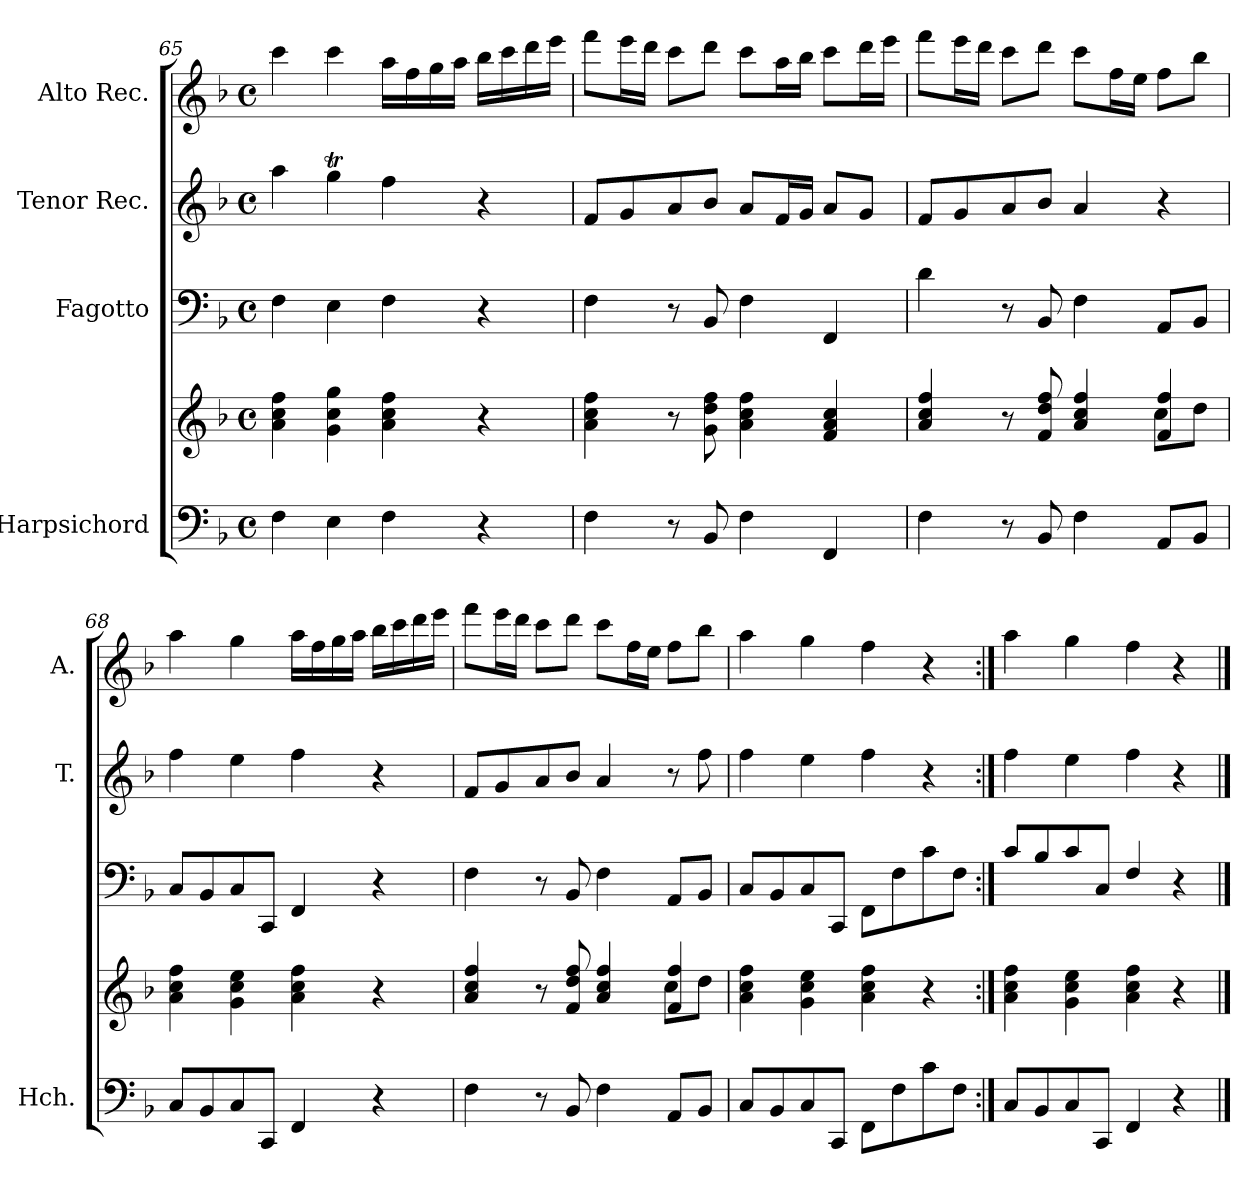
**kern	**kern	**kern	**kern	**kern
*part4	*part4	*part3	*part2	*part1
*staff5	*staff4	*staff3	*staff2	*staff1
*I"Harpsichord	*	*I"Fagotto	*I"Tenor Rec.	*I"Alto Rec.
*I'Hch.	*	*	*I'T.	*I'A.
*clefF4	*clefG2	*clefF4	*clefG2	*clefG2
*k[b-]	*k[b-]	*k[b-]	*k[b-]	*k[b-]
*M4/4	*M4/4	*M4/4	*M4/4	*M4/4
*met(c)	*met(c)	*met(c)	*met(c)	*met(c)
=65	=65	=65	=65	=65
4F\	4a\ 4cc\ 4ff\	4F\	4aa\	4ccc\
4E\	4g\ 4cc\ 4gg\	4E\	4ggT\	4ccc\
4F\	4a\ 4cc\ 4ff\	4F\	4ff\	16aa\LL
.	.	.	.	16ff\
.	.	.	.	16gg\
.	.	.	.	16aa\JJ
4r	4r	4r	4r	16bb-\LL
.	.	.	.	16ccc\
.	.	.	.	16ddd\
.	.	.	.	16eee\JJ
=66	=66	=66	=66	=66
4F\	4a\ 4cc\ 4ff\	4F\	8f/L	8fff\L
.	.	.	8g/	16eee\L
.	.	.	.	16ddd\JJ
8r	8r	8r	8a/	8ccc\L
8BB-/	8g\ 8dd\ 8ff\	8BB-/	8b-/J	8ddd\J
4F\	4a\ 4cc\ 4ff\	4F\	8a/L	8ccc\L
.	.	.	16f/L	16aa\L
.	.	.	16g/JJ	16bb-\JJ
4FF/	4f/ 4a/ 4cc/	4FF/	8a/L	8ccc\L
.	.	.	8g/J	16ddd\L
.	.	.	.	16eee\JJ
!!LO:LB:g=z
=67	=67	=67	=67	=67
*	*^	*	*	*
4F\	4a/ 4cc/ 4ff/	2.ryy	4d\	8f/L	8fff\L
.	.	.	.	8g/	16eee\L
.	.	.	.	.	16ddd\JJ
8r	8r	.	8r	8a/	8ccc\L
8BB-/	8f/ 8dd/ 8ff/	.	8BB-/	8b-/J	8ddd\J
4F\	4a/ 4cc/ 4ff/	.	4F\	4a/	8ccc\L
.	.	.	.	.	16ff\L
.	.	.	.	.	16ee\JJ
8AA/L	4f/ 4ff/	8cc\L	8AA/L	4r	8ff\L
8BB-/J	.	8dd\J	8BB-/J	.	8bb-\J
*	*v	*v	*	*	*
=68	=68	=68	=68	=68
8C/L	4a\ 4cc\ 4ff\	8C/L	4ff\	4aa\
8BB-/	.	8BB-/	.	.
8C/	4g\ 4cc\ 4ee\	8C/	4ee\	4gg\
8CC/J	.	8CC/J	.	.
4FF/	4a\ 4cc\ 4ff\	4FF/	4ff\	16aa\LL
.	.	.	.	16ff\
.	.	.	.	16gg\
.	.	.	.	16aa\JJ
4r	4r	4r	4r	16bb-\LL
.	.	.	.	16ccc\
.	.	.	.	16ddd\
.	.	.	.	16eee\JJ
=69	=69	=69	=69	=69
*	*^	*	*	*
4F\	4a/ 4cc/ 4ff/	2.ryy	4F\	8f/L	8fff\L
.	.	.	.	8g/	16eee\L
.	.	.	.	.	16ddd\JJ
8r	8r	.	8r	8a/	8ccc\L
8BB-/	8f/ 8dd/ 8ff/	.	8BB-/	8b-/J	8ddd\J
4F\	4a/ 4cc/ 4ff/	.	4F\	4a/	8ccc\L
.	.	.	.	.	16ff\L
.	.	.	.	.	16ee\JJ
8AA/L	4f/ 4ff/	8cc\L	8AA/L	8r	8ff\L
8BB-/J	.	8dd\J	8BB-/J	8ff\	8bb-\J
*	*v	*v	*	*	*
=70	=70	=70	=70	=70
8C/L	4a\ 4cc\ 4ff\	8C/L	4ff\	4aa\
8BB-/	.	8BB-/	.	.
8C/	4g\ 4cc\ 4ee\	8C/	4ee\	4gg\
8CC/J	.	8CC/J	.	.
8FF\L	4a\ 4cc\ 4ff\	8FF\L	4ff\	4ff\
8F\	.	8F\	.	.
8c\	4r	8c\	4r	4r
8F\J	.	8F\J	.	.
=70X3:|!	=70X3:|!	=70X3:|!	=70X3:|!	=70X3:|!
8C/L	4a\ 4cc\ 4ff\	8c/L	4ff\	4aa\
8BB-/	.	8B-/	.	.
8C/	4g\ 4cc\ 4ee\	8c/	4ee\	4gg\
8CC/J	.	8C/J	.	.
4FF/	4a\ 4cc\ 4ff\	4F/	4ff\	4ff\
4r	4r	4r	4r	4r
==	==	==	==	==
*-	*-	*-	*-	*-
